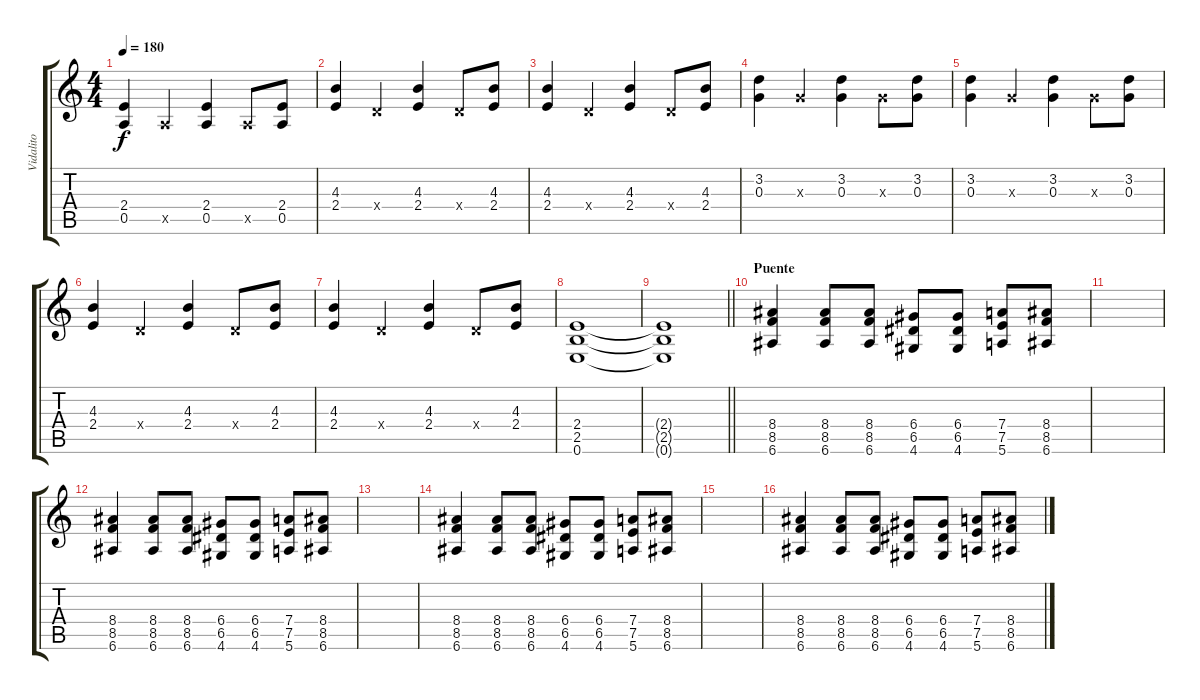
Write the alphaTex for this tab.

\track ("Vidalito" "Vidalito") {instrument distortionguitar}
\staff {score tabs}
\tuning (E4 B3 G3 D3 A2 E2) {hide}
\ts (4 4)
\tempo 180
\clef g2
\ks c
(2.4 0.5).4{dy f} 0.5{x}.4 (2.4 0.5).4 0.5{x}.8 (2.4 0.5).8 |
(4.3 2.4).4 0.4{x}.4 (4.3 2.4).4 0.4{x}.8 (4.3 2.4).8 |
(4.3 2.4).4 0.4{x}.4 (4.3 2.4).4 0.4{x}.8 (4.3 2.4).8 |
(3.2 0.3).4 0.3{x}.4 (3.2 0.3).4 0.3{x}.8 (3.2 0.3).8 |
(3.2 0.3).4 0.3{x}.4 (3.2 0.3).4 0.3{x}.8 (3.2 0.3).8 |
(4.3 2.4).4 0.4{x}.4 (4.3 2.4).4 0.4{x}.8 (4.3 2.4).8 |
(4.3 2.4).4 0.4{x}.4 (4.3 2.4).4 0.4{x}.8 (4.3 2.4).8 |
(2.4 2.5 0.6).1 |
\barLineRight lightlight
(2.4{t} 2.5{t} 0.6{t}).1 |
\section ("" "Puente")
(8.4 8.5 6.6).4 (8.4 8.5 6.6).8 (8.4 8.5 6.6).8 (6.4 6.5 4.6).8 (6.4 6.5 4.6).8 (7.4 7.5 5.6).8 (8.4 8.5 6.6).8 |
|
(8.4 8.5 6.6).4 (8.4 8.5 6.6).8 (8.4 8.5 6.6).8 (6.4 6.5 4.6).8 (6.4 6.5 4.6).8 (7.4 7.5 5.6).8 (8.4 8.5 6.6).8 |
|
(8.4 8.5 6.6).4 (8.4 8.5 6.6).8 (8.4 8.5 6.6).8 (6.4 6.5 4.6).8 (6.4 6.5 4.6).8 (7.4 7.5 5.6).8 (8.4 8.5 6.6).8 |
|
(8.4 8.5 6.6).4 (8.4 8.5 6.6).8 (8.4 8.5 6.6).8 (6.4 6.5 4.6).8 (6.4 6.5 4.6).8 (7.4 7.5 5.6).8 (8.4 8.5 6.6).8
